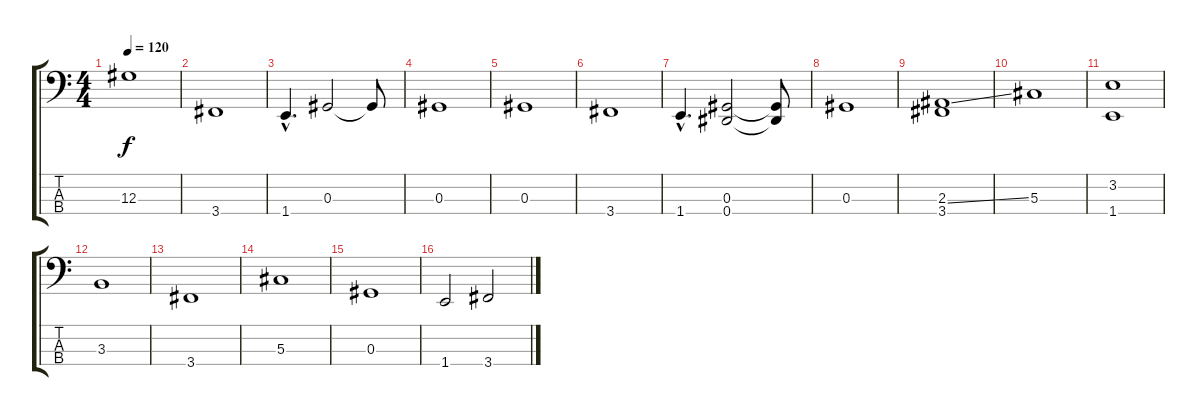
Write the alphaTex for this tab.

\track "" {instrument electricbassfinger}
\staff {score tabs}
\tuning (Gb2 Db2 Ab1 Eb1) {hide}
\ts (4 4)
\tempo 120
\clef f4
\ks c
12.3.1{dy f} |
3.4.1 |
1.4{hac}.4{d} 0.3.2 0.3{t}.8 |
0.3.1 |
0.3.1 |
3.4.1 |
1.4{hac}.4{d} (0.3 0.4).2 (0.3{t} 0.4{t}).8 |
0.3.1 |
(2.3{ss} 3.4).1 |
5.3.1 |
(3.2 1.4).1 |
3.3.1 |
3.4.1 |
5.3.1 |
0.3.1 |
1.4.2 3.4.2
